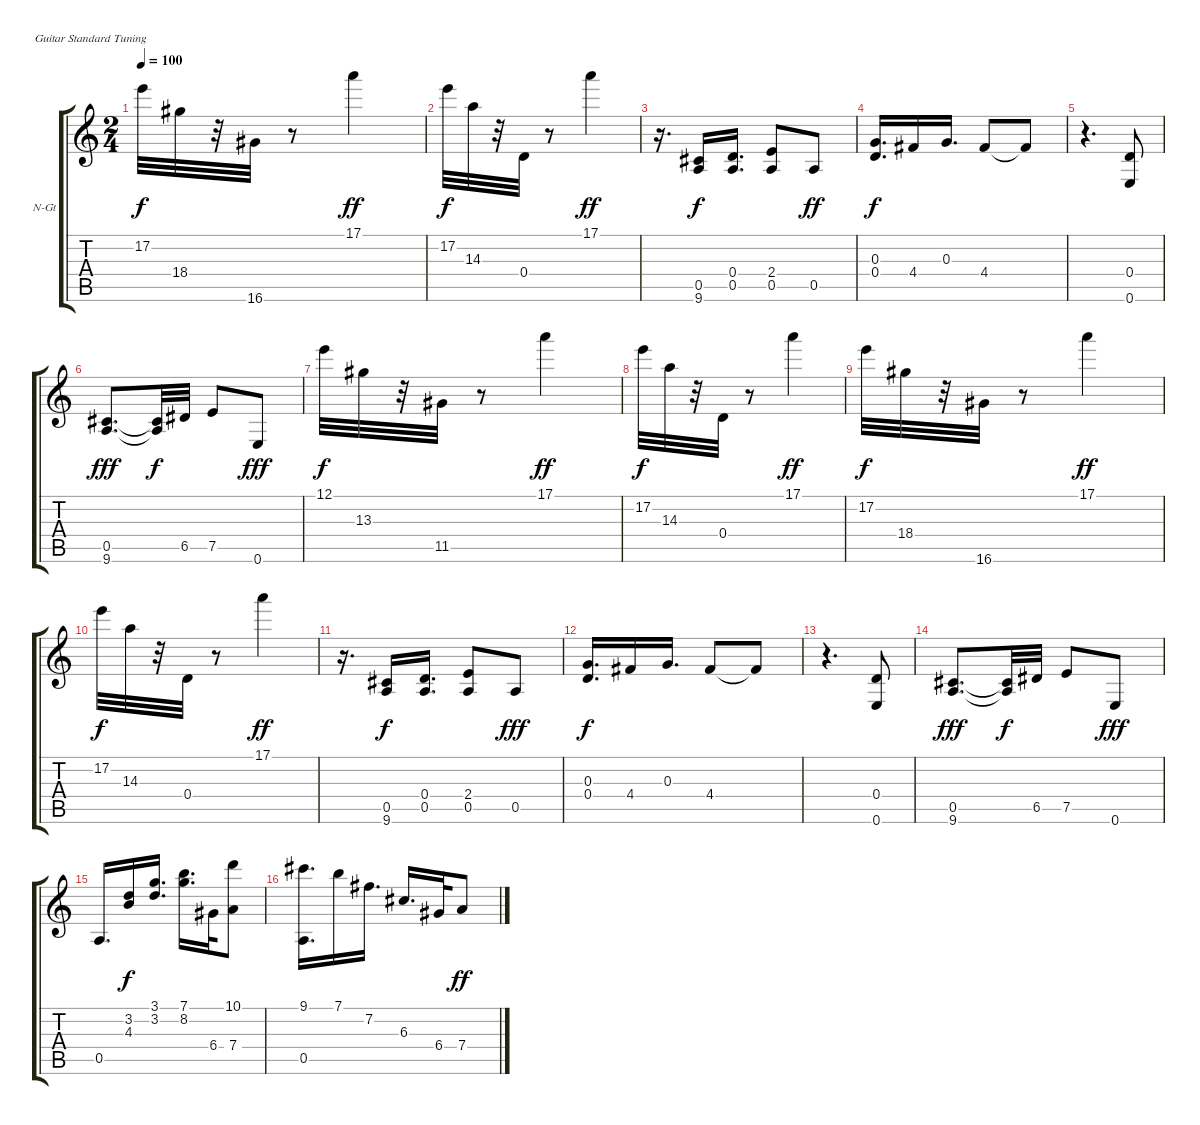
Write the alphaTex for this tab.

\bracketExtendMode groupsimilarinstruments
\firstSystemTrackNameOrientation horizontal
\otherSystemsTrackNameOrientation horizontal
\track ("2nd guitar" "N-Gt") {instrument acousticguitarnylon}
\staff {score tabs}
\tuning (E4 B3 G3 D3 A2 E2)
\ts (2 4)
\tempo 100
\clef g2
\ks c
17.2.32{dy f} 18.4.32 r.32 16.6.32 r.8 17.1.4{dy ff} |
17.2.32{dy f} 14.3.32 r.32 0.4.32 r.8 17.1.4{dy ff} |
r.16{d} (0.5 9.6).16{dy f} (0.4 0.5).16{d} (2.4 0.5).8 0.5.8{dy ff} |
(0.3 0.4).16{d dy f} 4.4.16 0.3.16{d} 4.4.8 4.4{t}.8 |
r.4{d} (0.4 0.6).8 |
(0.5 9.6).8{d dy fff} (0.5{t} 9.6{t}).32{dy f} 6.5.32 7.5.8 0.6.8{dy fff} |
12.1.32{dy f} 13.3.32 r.32 11.5.32 r.8 17.1.4{dy ff} |
17.2.32{dy f} 14.3.32 r.32 0.4.32 r.8 17.1.4{dy ff} |
17.2.32{dy f} 18.4.32 r.32 16.6.32 r.8 17.1.4{dy ff} |
17.2.32{dy f} 14.3.32 r.32 0.4.32 r.8 17.1.4{dy ff} |
r.16{d} (0.5 9.6).16{dy f} (0.4 0.5).16{d} (2.4 0.5).8 0.5.8{dy fff} |
(0.3 0.4).16{d dy f} 4.4.16 0.3.16{d} 4.4.8 4.4{t}.8 |
r.4{d} (0.4 0.6).8 |
(0.5 9.6).8{d dy fff} (0.5{t} 9.6{t}).32{dy f} 6.5.32 7.5.8 0.6.8{dy fff} |
0.5.16{d} (3.2 4.3).16{dy f} (3.1 3.2).16{d} (7.1 8.2).16{d} 6.4.32 (10.1 7.4).8 |
(9.1 0.5).16{d} 7.1.16 7.2.16{d} 6.3.16{d} 6.4.32 7.4.8{dy ff}
